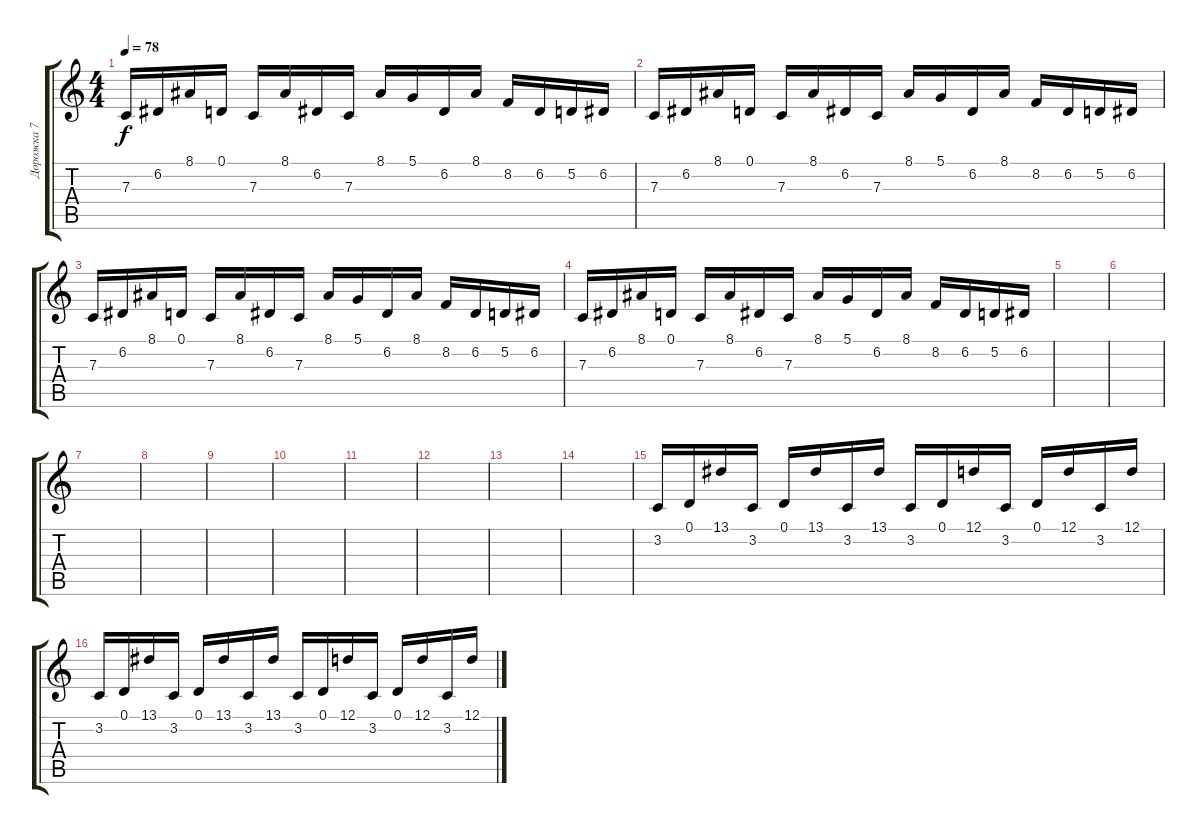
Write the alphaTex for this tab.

\track ("Дорожка 7" "Дорожка 7") {instrument lead2sawtooth}
\staff {score tabs}
\tuning (D4 A3 F3 C3 G2 C2) {hide}
\ts (4 4)
\tempo 78
\clef g2
\ks c
7.3.16{dy f} 6.2.16 8.1.16 0.1.16 7.3.16 8.1.16 6.2.16 7.3.16 8.1.16 5.1.16 6.2.16 8.1.16 8.2.16 6.2.16 5.2.16 6.2.16 |
7.3.16 6.2.16 8.1.16 0.1.16 7.3.16 8.1.16 6.2.16 7.3.16 8.1.16 5.1.16 6.2.16 8.1.16 8.2.16 6.2.16 5.2.16 6.2.16 |
7.3.16 6.2.16 8.1.16 0.1.16 7.3.16 8.1.16 6.2.16 7.3.16 8.1.16 5.1.16 6.2.16 8.1.16 8.2.16 6.2.16 5.2.16 6.2.16 |
7.3.16 6.2.16 8.1.16 0.1.16 7.3.16 8.1.16 6.2.16 7.3.16 8.1.16 5.1.16 6.2.16 8.1.16 8.2.16 6.2.16 5.2.16 6.2.16 |
|
|
|
|
|
|
|
|
|
|
3.2.16 0.1.16 13.1.16 3.2.16 0.1.16 13.1.16 3.2.16 13.1.16 3.2.16 0.1.16 12.1.16 3.2.16 0.1.16 12.1.16 3.2.16 12.1.16 |
3.2.16 0.1.16 13.1.16 3.2.16 0.1.16 13.1.16 3.2.16 13.1.16 3.2.16 0.1.16 12.1.16 3.2.16 0.1.16 12.1.16 3.2.16 12.1.16
